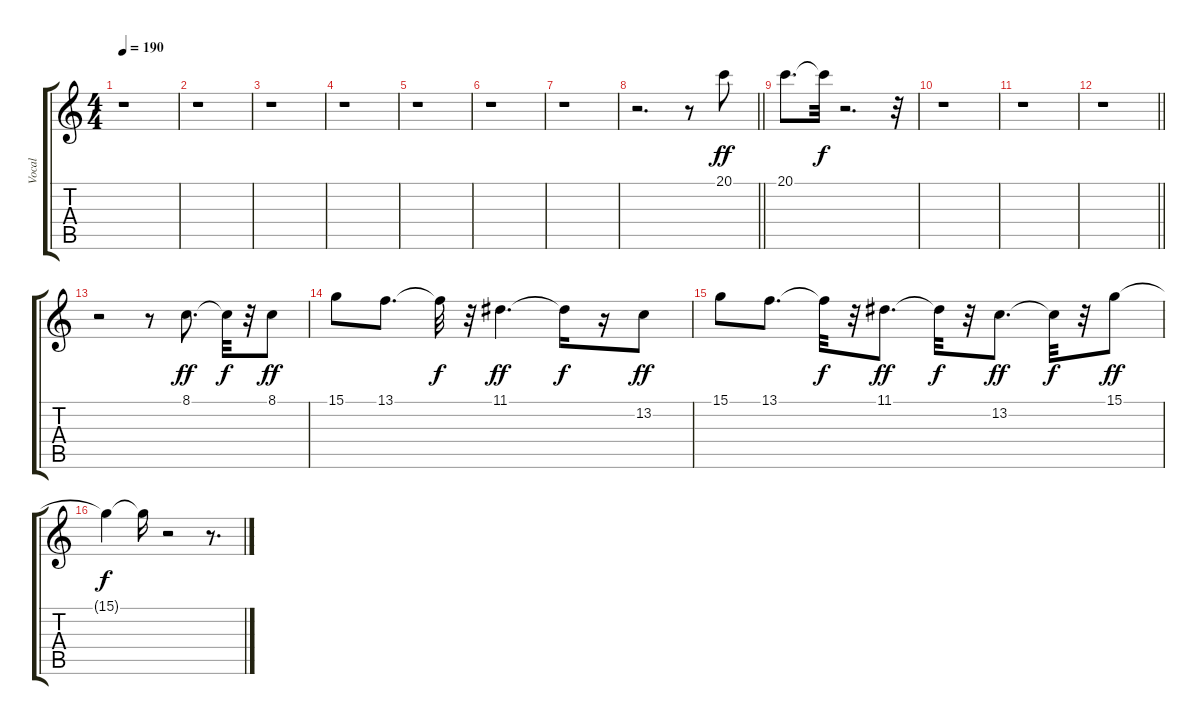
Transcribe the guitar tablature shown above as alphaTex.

\track ("Vocal" "Vocal") {instrument lead6voice}
\staff {score tabs}
\tuning (E4 B3 G3 D3 A2 E2) {hide}
\ts (4 4)
\section ("" "")
\tempo 190
\clef g2
\ks c
r.1{dy ff instrument lead6voice} |
r.1 |
r.1 |
r.1 |
r.1 |
r.1 |
r.1 |
\barLineRight lightlight
r.2{d} r.8 20.1.8 |
\section ("" "")
20.1.8{d} 20.1{t}.32{dy f} r.2{d} r.32 |
r.1 |
r.1 |
\barLineRight lightlight
r.1 |
\section ("" "")
r.2 r.8 8.1.8{d dy ff} 8.1{t}.32{dy f} r.32 8.1.8{dy ff} |
15.1.8 13.1.8{d} 13.1{t}.32{dy f} r.32 11.1.4{d dy ff} 11.1{t}.16{dy f} r.16 13.2.8{dy ff} |
15.1.8 13.1.8{d} 13.1{t}.32{dy f} r.32 11.1.8{d dy ff} 11.1{t}.32{dy f} r.32 13.2.8{d dy ff} 13.2{t}.32{dy f} r.32 15.1.8{dy ff} |
15.1{t}.4{dy f} 15.1{t}.16 r.2 r.8{d}
